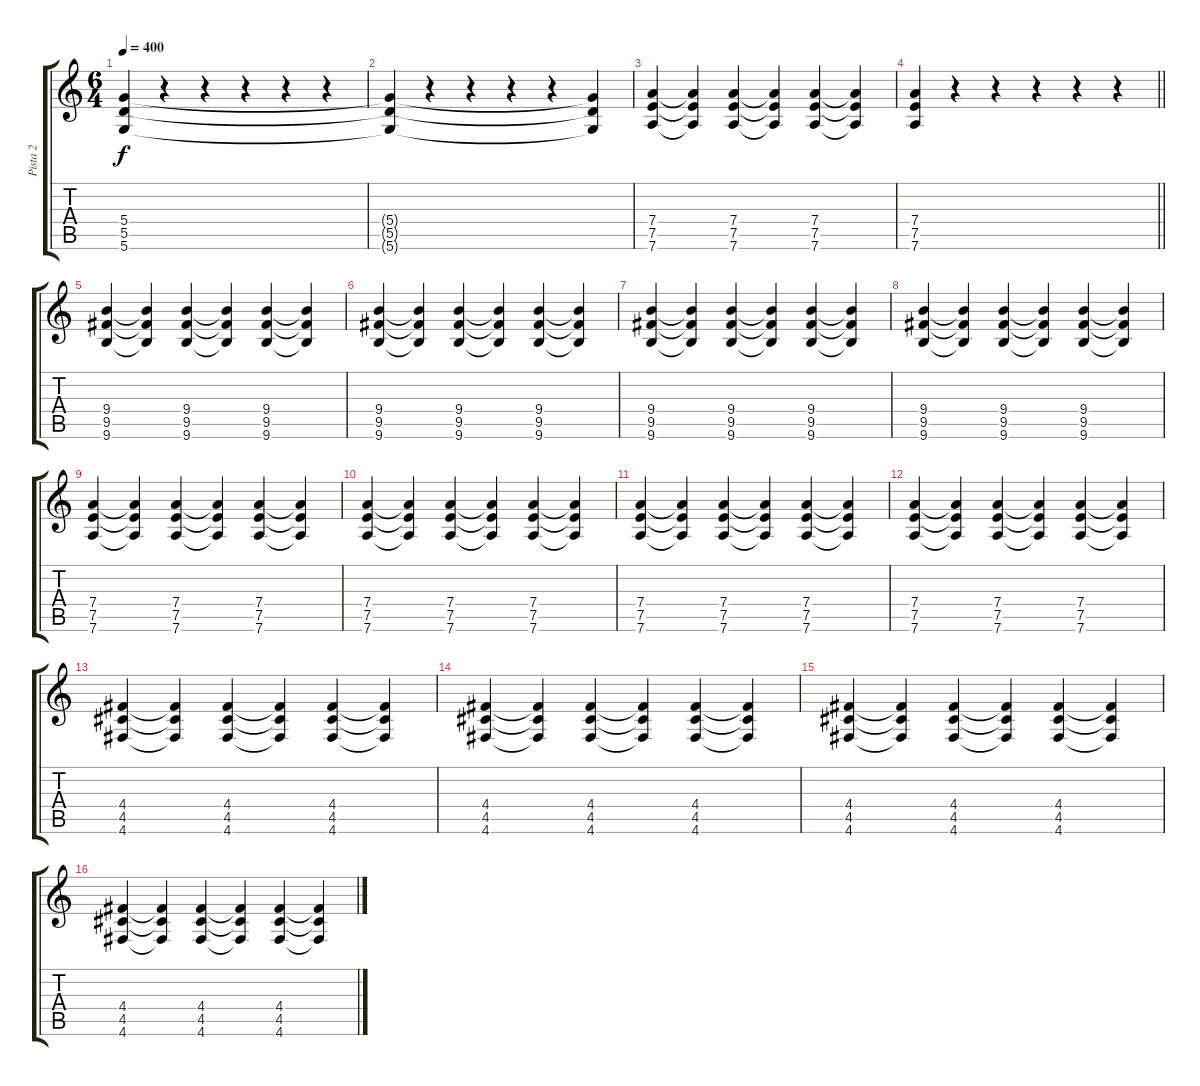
\track ("Pista 2" "Pista 2") {instrument acousticguitarnylon}
\staff {score tabs}
\tuning (E4 B3 G3 D3 A2 D2) {hide}
\ts (6 4)
\tempo 400
\clef g2
\ks c
(5.4 5.5 5.6).4{dy f} r.4 r.4 r.4 r.4 r.4 |
(5.4{t} 5.5{t} 5.6{t}).4 r.4 r.4 r.4 r.4 (5.4{t} 5.5{t} 5.6{t}).4 |
(7.4 7.5 7.6).4 (7.4{t} 7.5{t} 7.6{t}).4 (7.4 7.5 7.6).4 (7.4{t} 7.5{t} 7.6{t}).4 (7.4 7.5 7.6).4 (7.4{t} 7.5{t} 7.6{t}).4 |
\barLineRight lightlight
(7.4 7.5 7.6).4 r.4 r.4 r.4 r.4 r.4 |
(9.4 9.5 9.6).4 (9.4{t} 9.5{t} 9.6{t}).4 (9.4 9.5 9.6).4 (9.4{t} 9.5{t} 9.6{t}).4 (9.4 9.5 9.6).4 (9.4{t} 9.5{t} 9.6{t}).4 |
(9.4 9.5 9.6).4 (9.4{t} 9.5{t} 9.6{t}).4 (9.4 9.5 9.6).4 (9.4{t} 9.5{t} 9.6{t}).4 (9.4 9.5 9.6).4 (9.4{t} 9.5{t} 9.6{t}).4 |
(9.4 9.5 9.6).4 (9.4{t} 9.5{t} 9.6{t}).4 (9.4 9.5 9.6).4 (9.4{t} 9.5{t} 9.6{t}).4 (9.4 9.5 9.6).4 (9.4{t} 9.5{t} 9.6{t}).4 |
(9.4 9.5 9.6).4 (9.4{t} 9.5{t} 9.6{t}).4 (9.4 9.5 9.6).4 (9.4{t} 9.5{t} 9.6{t}).4 (9.4 9.5 9.6).4 (9.4{t} 9.5{t} 9.6{t}).4 |
(7.4 7.5 7.6).4 (7.4{t} 7.5{t} 7.6{t}).4 (7.4 7.5 7.6).4 (7.4{t} 7.5{t} 7.6{t}).4 (7.4 7.5 7.6).4 (7.4{t} 7.5{t} 7.6{t}).4 |
(7.4 7.5 7.6).4 (7.4{t} 7.5{t} 7.6{t}).4 (7.4 7.5 7.6).4 (7.4{t} 7.5{t} 7.6{t}).4 (7.4 7.5 7.6).4 (7.4{t} 7.5{t} 7.6{t}).4 |
(7.4 7.5 7.6).4 (7.4{t} 7.5{t} 7.6{t}).4 (7.4 7.5 7.6).4 (7.4{t} 7.5{t} 7.6{t}).4 (7.4 7.5 7.6).4 (7.4{t} 7.5{t} 7.6{t}).4 |
(7.4 7.5 7.6).4 (7.4{t} 7.5{t} 7.6{t}).4 (7.4 7.5 7.6).4 (7.4{t} 7.5{t} 7.6{t}).4 (7.4 7.5 7.6).4 (7.4{t} 7.5{t} 7.6{t}).4 |
(4.4 4.5 4.6).4 (4.4{t} 4.5{t} 4.6{t}).4 (4.4 4.5 4.6).4 (4.4{t} 4.5{t} 4.6{t}).4 (4.4 4.5 4.6).4 (4.4{t} 4.5{t} 4.6{t}).4 |
(4.4 4.5 4.6).4 (4.4{t} 4.5{t} 4.6{t}).4 (4.4 4.5 4.6).4 (4.4{t} 4.5{t} 4.6{t}).4 (4.4 4.5 4.6).4 (4.4{t} 4.5{t} 4.6{t}).4 |
(4.4 4.5 4.6).4 (4.4{t} 4.5{t} 4.6{t}).4 (4.4 4.5 4.6).4 (4.4{t} 4.5{t} 4.6{t}).4 (4.4 4.5 4.6).4 (4.4{t} 4.5{t} 4.6{t}).4 |
(4.4 4.5 4.6).4 (4.4{t} 4.5{t} 4.6{t}).4 (4.4 4.5 4.6).4 (4.4{t} 4.5{t} 4.6{t}).4 (4.4 4.5 4.6).4 (4.4{t} 4.5{t} 4.6{t}).4
